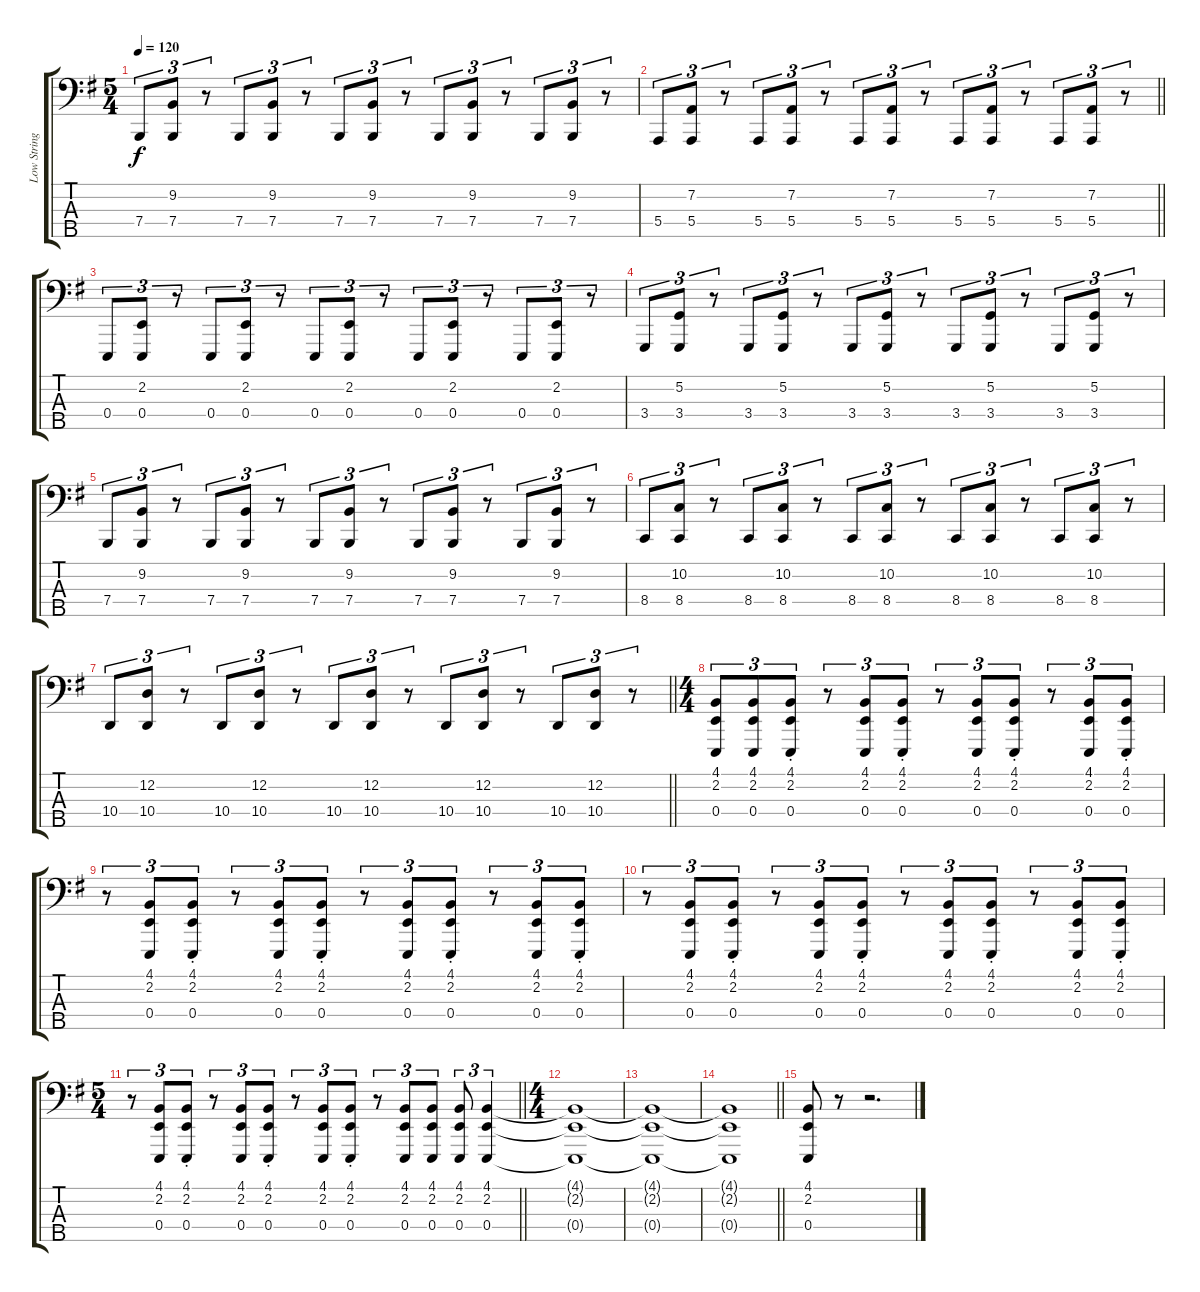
\track ("Low Strings Standard" "Low String") {instrument stringensemble1}
\staff {score tabs}
\tuning (G2 D2 A1 E1 B0) {hide}
\ts (5 4)
\tempo 120
\clef f4
\ks eminor
7.4.8{tu (3 2) dy f} (9.2 7.4).8{tu (3 2)} r.8{tu (3 2)} 7.4.8{tu (3 2)} (9.2 7.4).8{tu (3 2)} r.8{tu (3 2)} 7.4.8{tu (3 2)} (9.2 7.4).8{tu (3 2)} r.8{tu (3 2)} 7.4.8{tu (3 2)} (9.2 7.4).8{tu (3 2)} r.8{tu (3 2)} 7.4.8{tu (3 2)} (9.2 7.4).8{tu (3 2)} r.8{tu (3 2)} |
\barLineRight lightlight
5.4.8{tu (3 2)} (7.2 5.4).8{tu (3 2)} r.8{tu (3 2)} 5.4.8{tu (3 2)} (7.2 5.4).8{tu (3 2)} r.8{tu (3 2)} 5.4.8{tu (3 2)} (7.2 5.4).8{tu (3 2)} r.8{tu (3 2)} 5.4.8{tu (3 2)} (7.2 5.4).8{tu (3 2)} r.8{tu (3 2)} 5.4.8{tu (3 2)} (7.2 5.4).8{tu (3 2)} r.8{tu (3 2)} |
0.4.8{tu (3 2)} (2.2 0.4).8{tu (3 2)} r.8{tu (3 2)} 0.4.8{tu (3 2)} (2.2 0.4).8{tu (3 2)} r.8{tu (3 2)} 0.4.8{tu (3 2)} (2.2 0.4).8{tu (3 2)} r.8{tu (3 2)} 0.4.8{tu (3 2)} (2.2 0.4).8{tu (3 2)} r.8{tu (3 2)} 0.4.8{tu (3 2)} (2.2 0.4).8{tu (3 2)} r.8{tu (3 2)} |
3.4.8{tu (3 2)} (5.2 3.4).8{tu (3 2)} r.8{tu (3 2)} 3.4.8{tu (3 2)} (5.2 3.4).8{tu (3 2)} r.8{tu (3 2)} 3.4.8{tu (3 2)} (5.2 3.4).8{tu (3 2)} r.8{tu (3 2)} 3.4.8{tu (3 2)} (5.2 3.4).8{tu (3 2)} r.8{tu (3 2)} 3.4.8{tu (3 2)} (5.2 3.4).8{tu (3 2)} r.8{tu (3 2)} |
7.4.8{tu (3 2)} (9.2 7.4).8{tu (3 2)} r.8{tu (3 2)} 7.4.8{tu (3 2)} (9.2 7.4).8{tu (3 2)} r.8{tu (3 2)} 7.4.8{tu (3 2)} (9.2 7.4).8{tu (3 2)} r.8{tu (3 2)} 7.4.8{tu (3 2)} (9.2 7.4).8{tu (3 2)} r.8{tu (3 2)} 7.4.8{tu (3 2)} (9.2 7.4).8{tu (3 2)} r.8{tu (3 2)} |
8.4.8{tu (3 2)} (10.2 8.4).8{tu (3 2)} r.8{tu (3 2)} 8.4.8{tu (3 2)} (10.2 8.4).8{tu (3 2)} r.8{tu (3 2)} 8.4.8{tu (3 2)} (10.2 8.4).8{tu (3 2)} r.8{tu (3 2)} 8.4.8{tu (3 2)} (10.2 8.4).8{tu (3 2)} r.8{tu (3 2)} 8.4.8{tu (3 2)} (10.2 8.4).8{tu (3 2)} r.8{tu (3 2)} |
\barLineRight lightlight
10.4.8{tu (3 2)} (12.2 10.4).8{tu (3 2)} r.8{tu (3 2)} 10.4.8{tu (3 2)} (12.2 10.4).8{tu (3 2)} r.8{tu (3 2)} 10.4.8{tu (3 2)} (12.2 10.4).8{tu (3 2)} r.8{tu (3 2)} 10.4.8{tu (3 2)} (12.2 10.4).8{tu (3 2)} r.8{tu (3 2)} 10.4.8{tu (3 2)} (12.2 10.4).8{tu (3 2)} r.8{tu (3 2)} |
\ts (4 4)
(4.1 2.2 0.4).8{tu (3 2) balance 8} (4.1 2.2 0.4).8{tu (3 2)} (4.1 2.2{st} 0.4).8{tu (3 2)} r.8{tu (3 2)} (4.1 2.2 0.4).8{tu (3 2)} (4.1 2.2{st} 0.4{st}).8{tu (3 2)} r.8{tu (3 2)} (4.1 2.2 0.4).8{tu (3 2)} (4.1 2.2{st} 0.4{st}).8{tu (3 2)} r.8{tu (3 2)} (4.1 2.2 0.4).8{tu (3 2)} (4.1 2.2{st} 0.4{st}).8{tu (3 2)} |
r.8{tu (3 2)} (4.1 2.2 0.4).8{tu (3 2)} (4.1 2.2{st} 0.4{st}).8{tu (3 2)} r.8{tu (3 2)} (4.1 2.2 0.4).8{tu (3 2)} (4.1 2.2{st} 0.4{st}).8{tu (3 2)} r.8{tu (3 2)} (4.1 2.2 0.4).8{tu (3 2)} (4.1 2.2{st} 0.4{st}).8{tu (3 2)} r.8{tu (3 2)} (4.1 2.2 0.4).8{tu (3 2)} (4.1 2.2{st} 0.4{st}).8{tu (3 2)} |
r.8{tu (3 2)} (4.1 2.2 0.4).8{tu (3 2)} (4.1 2.2{st} 0.4{st}).8{tu (3 2)} r.8{tu (3 2)} (4.1 2.2 0.4).8{tu (3 2)} (4.1 2.2{st} 0.4{st}).8{tu (3 2)} r.8{tu (3 2)} (4.1 2.2 0.4).8{tu (3 2)} (4.1 2.2{st} 0.4{st}).8{tu (3 2)} r.8{tu (3 2)} (4.1 2.2 0.4).8{tu (3 2)} (4.1 2.2{st} 0.4{st}).8{tu (3 2)} |
\ts (5 4)
\barLineRight lightlight
r.8{tu (3 2)} (4.1 2.2 0.4).8{tu (3 2)} (4.1 2.2{st} 0.4{st}).8{tu (3 2)} r.8{tu (3 2)} (4.1 2.2 0.4).8{tu (3 2)} (4.1 2.2{st} 0.4{st}).8{tu (3 2)} r.8{tu (3 2)} (4.1 2.2 0.4).8{tu (3 2)} (4.1 2.2{st} 0.4{st}).8{tu (3 2)} r.8{tu (3 2)} (4.1 2.2 0.4).8{tu (3 2)} (4.1 2.2 0.4).8{tu (3 2)} (4.1 2.2 0.4).8{tu (3 2)} (4.1 2.2 0.4).4{tu (3 2)} |
\ts (4 4)
(4.1{t} 2.2{t} 0.4{t}).1 |
(4.1{t} 2.2{t} 0.4{t}).1 |
\barLineRight lightlight
(4.1{t} 2.2{t} 0.4{t}).1 |
\section ("" "")
(4.1 2.2 0.4).8 r.8 r.2{d}
